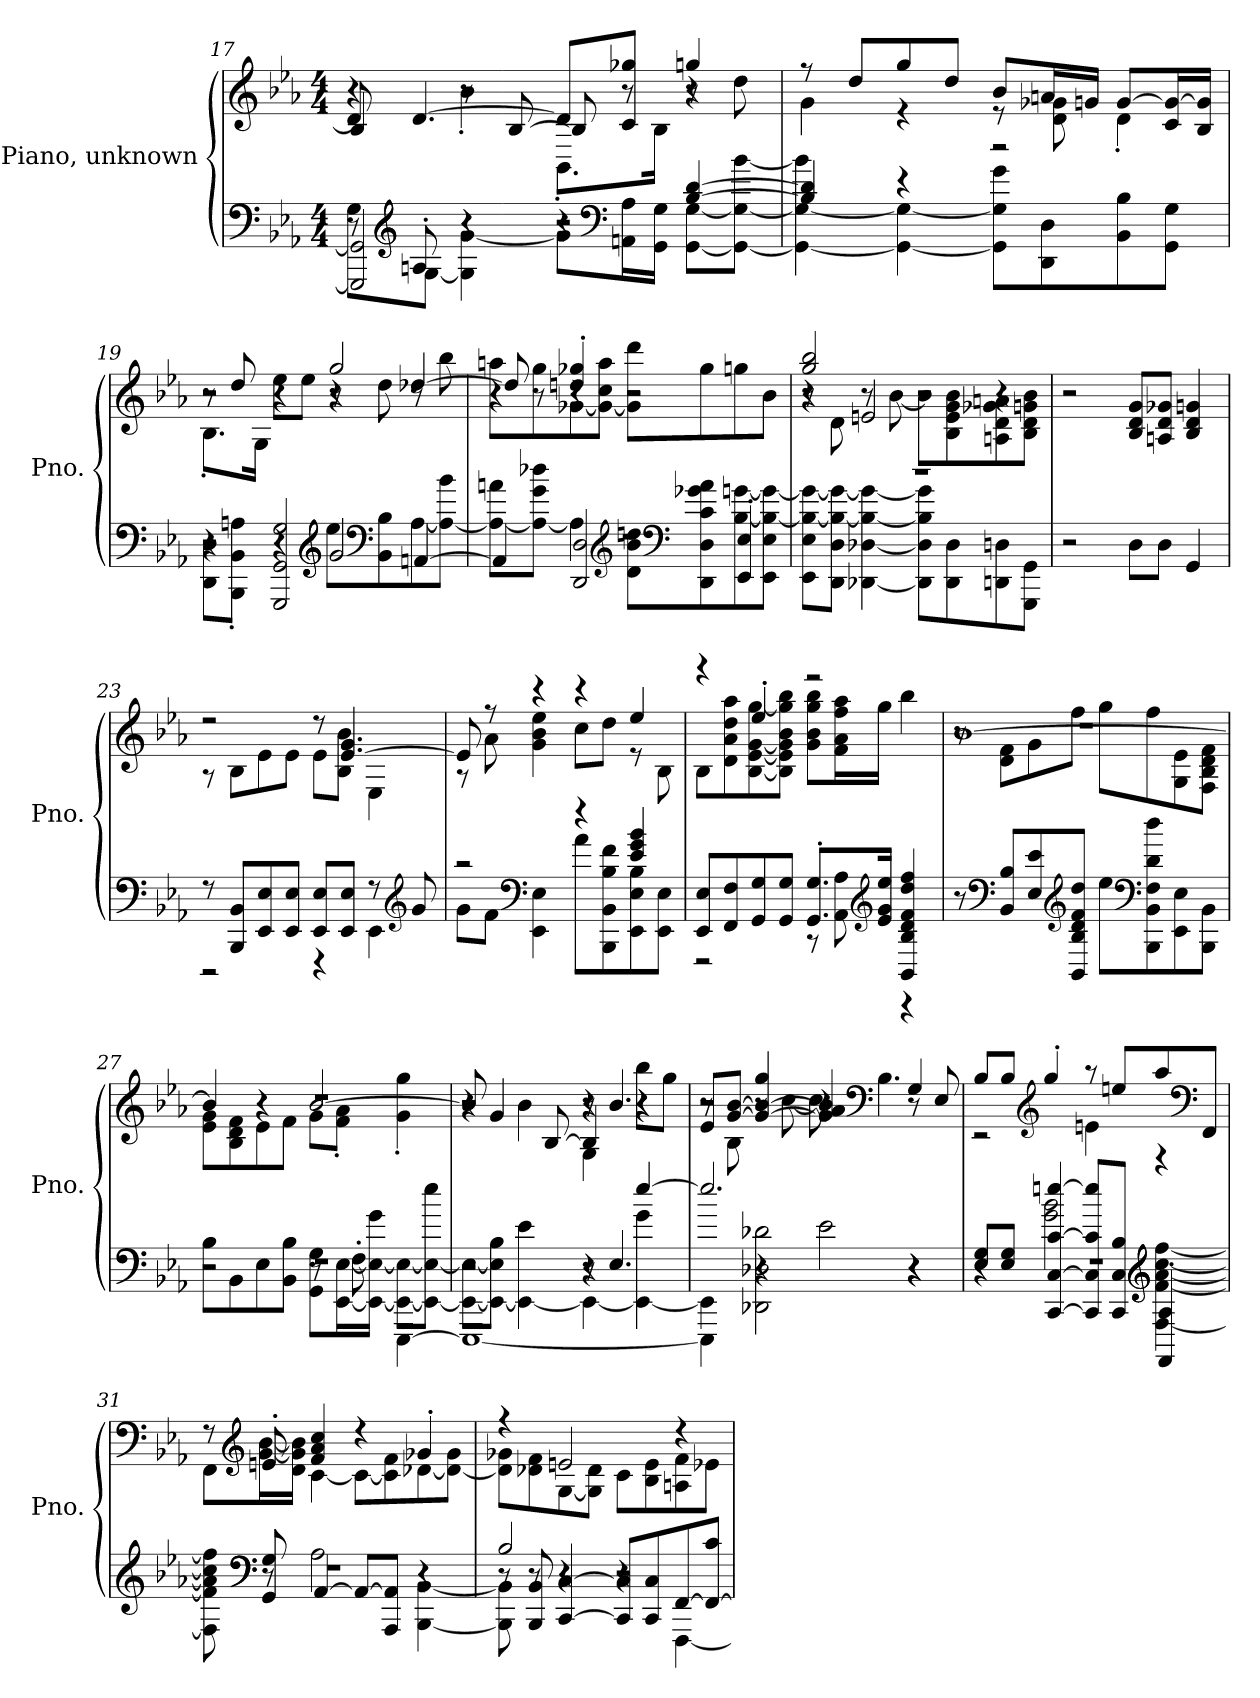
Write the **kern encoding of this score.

**kern	**kern
*part1	*part1
*staff2	*staff1
*I"Piano, unknown	*
*I'Pno.	*
*clefF4	*clefG2
*k[b-e-a-]	*k[b-e-a-]
*M4/4	*M4/4
=17	=17
*^	*^
*	*^	*	*^
8r	8G\L	2GGG/] 2GG/]	8d/]	4r	4B-/
*clefG2	*	*	*	*	*
8An'/	[8G\J	.	[4.d/	.	.
4r	4G\] [4g\	.	.	4b-'\	8r
.	.	.	.	.	[8B-/
4r	8g\L]	2r	8d/L]	8.BB-'\L	8B-/]
*clefF4	*	*	*	*	*
.	16AAn\ 16A\L	.	8c/ 8gg-X/J	.	8r
.	16GG\ 16G\JJ	.	.	16B-\Jk	.
[4B-/ [4d/	[8GG\ [8G\L	.	4ggn/	8r	4r
.	8GG\_ 8G\_ [8b-\J	.	.	8dd\	.
*	*v	*v	*	*	*
*	*	*	*v	*v
=18	=18	=18	=18
4B-/] 4d/]	4GG\_ 4G\_ 4b-\]	8r	4g\
.	.	8dd/L	.
4r	4GG\_ 4G\_	8gg/	4r
.	.	8dd/J	.
2r	8GG\] 8G\] 8g\L	8b-/L	8r
.	8DD\ 8D\	16an/L	8d\ 8g-X\
.	.	16gn/JJ	.
.	8BB-\ 8B-\	[8g/L	4d'\
.	8GG\ 8G\J	16c/ 16g/_L	.
.	.	16B-/ 16g/]JJ	.
!!LO:LB:g=z
=19	=19	=19	=19
*	*^	*	*^
2r	8DD\ 8D\L	4r	8r	8.B-'\L	2r
.	8BBB-\' 8BB-\' 8An\'J	.	8dd/	.	.
.	.	.	.	16G\Jk	.
.	4r	2GGG/ 2GG/ 2G/	4r	8ee-\L	.
.	.	.	.	8ee-\J	.
*clefG2	*	*	*	*	*
2g/	8ee-\L	.	2gg/	8r	4r
*clefF4	*	*	*	*	*
.	8BB-\ 8B-\	.	.	8dd\	.
.	[8A\	[4AAn/	.	8r	[4dd-X/
.	8A\_ 8b-\J	.	.	8bb-\	.
=20	=20	=20	=20	=20	=20
1r	8A\_ 8an\L	4AA/]	4r	8aan\L	8dd-/]
.	8A\_ 8g\ 8dd-X\J	.	.	8gg\	8r
.	4A\]	2DD/ 2D/	4ddn/' 4gg-X/'	[8g-X\	4r
.	.	.	.	8g-\_ 8cc\ 8aa\J	.
*clefG2	*	*	*	*	*
.	8d\ 8b-\ 8ddn\L	.	2r	8g-\] 8ddd\L	2r
*clefF4	*	*	*	*	*
.	8DD\ 8D\ 8c\ 8g-X\ 8a\	.	.	8gg-\	.
.	[8B-\ [8gn\	4EE-/' 4E-/'	.	8ggn\	.
.	8EE-\ 8E-\ 8B-\_ 8g\_J	.	.	8b-\J	.
*	*v	*v	*	*	*
!!LO:LB:g=z	!!	!!
=21	=21	=21	=21	=21
1r	8EE-\ 8E-\ 8B-\_ 8g\_L	2gg/ 2bb-/	8r	4r
.	8DD\ 8D\ 8B-\_ 8g\_J	.	8d\	.
.	[4DD-X\ [4D-X\ 4B-\_ 4g\_	.	8r	2en/
.	.	.	[8b-\	.
.	8DD-\] 8D-\] 8B-\] 8g\]L	2r	8b-\L]	.
.	8DD-\ 8D-\	.	8B-\ 8e\ 8g\ 8b-\	.
.	8DDn\ 8Dn\	.	8An\ 8d\ 8g-X\ 8an\	4r
.	8GGG\ 8GG\J	.	8B-\ 8d\ 8gn\ 8b-\J	.
*v	*v	*	*	*
*	*v	*v	*v
=22	=22
2r	2r
8D\L	8B-/ 8d/ 8g/L
8D\J	8An/ 8d/ 8g-X/J
4GG/	4B-/ 4d/ 4gn/
=23	=23
*^	*^
8r	2r	2r	8r
8BBB-/ 8BB-/L	.	.	8B-\L
8EE-/ 8E-/	.	.	8e-\
8EE-/ 8E-/J	.	.	8e-\J
8EE-/ 8E-/L	4r	8r	8e-\L
8EE-/ 8E-/J	.	[4.e-/ 4.g/	8B-\ 8b-\J
8r	4EE-\	.	4E-\
*clefG2	*	*	*
8g/	.	.	.
!!LO:LB:g=z	!!
=24	=24	=24	=24
2r	8g\L	8e-/]	8r
.	8f\J	8r	8a-\
*clefF4	*	*	*
.	4EE-\ 4E-\	4r	4g\ 4b-\ 4ee-\
4r	8a-\L	4r	8cc\L
.	8BBB-\ 8BB-\ 8B-\ 8f\	.	8dd\J
4e-/ 4g/ 4b-/	8EE-\ 8E-\ 8B-\	4ee-/	8r
.	8EE-\ 8E-\J	.	8B-\
=25	=25	=25	=25
8EE-/ 8E-/L	2r	4r	8B-\L
8FF/ 8F/	.	.	8d\ 8a-\ 8dd\ 8aa-\
8GG/ 8G/	.	4ee-'/	[8B-\ [8e-\ [8g\ [8gg\
8GG/ 8G/J	.	.	8B-\] 8e-\] 8g\] 8b-\ 8gg\] 8bb-\J
8.GG/' 8.G/'L	8r	2r	8g\ 8b-\ 8gg\ 8bb-\L
.	8AA-\ 8A-\	.	16f\ 16a-\ 16ff\ 16aa-\L
*clefG2	*	*	*
16e-/ 16g/ 16ee-/Jk	.	.	16gg\JJ
4BB-/ 4B-/ 4d/ 4f/ 4dd/ 4ff/	4r	.	4bb-\
*v	*v	*	*
=26	=26	=26
*	*	*^
8r	1r	8r	[1b-
*clefF4	*	*	*
8BB-/ 8B-/L	.	8d\ 8f\L	.
8E-/ 8e-/	.	8g\	.
*clefG2	*	*	*
8BB-/ 8B-/ 8d/ 8f/ 8dd/J	.	8ff\J	.
8ee-\L	.	8gg\L	.
*clefF4	*	*	*
8BBB-\ 8BB-\ 8F\ 8d\ 8dd\	.	8ff\	.
8EE-\ 8E-\	.	8G\ 8e-\	.
8BBB-\ 8BB-\J	.	8F\ 8B-\ 8d\ 8f\J	.
!!LO:LB:g=z	!!	!!
=27	=27	=27	=27
*^	*	*	*
*	*^	*	*	*
1r	8B-\L	2r	1r	8e-\ 8g\L	4b-/]
.	8BB-\	.	.	8B-\ 8d\ 8f\	.
.	8E-\	.	.	8e-\	4r
.	8BB-\ 8B-\J	.	.	8f\J	.
.	8GG\ 8G\L	8r	.	8g\L	[2b-/
.	[16EE-\ [16E-\L	8F'\	.	8f\' 8a-\'J	.
.	16EE-\_ 16E-\_ 16g\JJ	.	.	.	.
.	8EE-\_ 8E-\_L	[4EEE-\	.	4g\' 4gg\'	.
.	8EE-\_ 8E-\_ 8ee-\J	.	.	.	.
=28	=28	=28	=28	=28	=28
*	*	*^	*	*	*^
2r	8EE-\_ 8E-\_L	2r	1EEE-_	2r	2r	8b-/]	4r
.	8EE-\_ 8E-\] 8B-\J	.	.	.	.	4g/	.
.	4EE-\_ 4e-\	.	.	.	.	.	4b-\
.	.	.	.	.	.	[8B-/	.
4r	4EE-\_	8r	.	8r	4r	4B-/]	4G\
.	.	4.E-/	.	4.b-/	.	.	.
[4ee-/	4EE-\_ 4g\	.	.	.	8bb-\L	4r	4r
.	.	.	.	.	8gg\J	.	.
*	*	*v	*v	*	*	*	*
*	*	*	*	*	*v	*v
=29	=29	=29	=29	=29	=29
2.ee-/]	4EE-\]	4EEE-\]	8e-/L	8r	2r
.	.	.	[8g/ [8b-/J	8B-\	.
.	4r	2DD-X\ 2D-X\ 2d-X\	4g/_ 4b-/_ 4gg/	8r	.
.	.	.	.	[8cc\	.
.	2e-\	.	4g/] 4a-/ 4b-/]	8cc\]	4r
*	*	*	*clefF4	*	*
.	.	.	.	4.B-\	.
4r	.	4r	8r	.	4G/
.	.	.	8E-/	.	.
*	*	*	*	*v	*v
!!LO:LB:g=z
=30	=30	=30	=30	=30
1r	4r	8E-/ 8G/L	8B-/L	2r
.	.	8E-/ 8G/J	8B-/J	.
*	*	*	*clefG2	*
.	2g\ 2b-\	[4CC/ [4C/ [4c/ [4een/	4gg'/	.
.	.	8CC/] 8C/] 8c/] 8ee/]L	8r	4en\
.	.	8CC/ 8C/ 8B-/J	8een/L	.
*clefG2	*	*	*	*
.	[4F\ [4f\ [4a-\ [4cc\ [4ff\	4FF/' 4A-/'	8aa-/	4r
*	*	*	*clefF4	*
.	.	.	8FF/J	.
=31	=31	=31	=31	=31
1r	8F\] 8f\] 8a-\] 8cc\] 8ff\]	8r	8r	8FF\L
*clefF4	*	*	*clefG2	*
.	8r	8GG/ 8G/	8en'/	[16g\ [16b-\L
.	.	.	.	16d\ 16g\] 16b-\]JJ
.	2A-\	[4AA-/	4f/ 4a-/ 4cc/	[4c\
.	.	8AA-/L_	4r	8c\L_
.	.	8AAA-/ 8AA-/]J	.	8c\] 8f\
.	[4BBB-\ [4BB-\	4r	4g-X'/	[8d-X\
.	.	.	.	8d-\_ 8g-\J
=32	=32	=32	=32	=32
2B-/	8BBB-\] 8BB-\]	8r	4r	8d-\] 8g-X\L
.	8r	8BBB-/ 8BB-/	.	8d-X\ 8f\
.	4r	[4CC/ [4C/	2en/	[8G\
.	.	.	.	8G\] 8d-\J
2r	4r	8CC/] 8C/]L	.	8c\L
.	.	8CC/ 8C/	.	8B-\ 8e\
.	[4FFF\	[8FF/	4r	8An\ 8f\
.	.	8FF/_ 8c/J	.	8e-X\J
*v	*v	*v	*	*
*	*v	*v
=	=
*-	*-
